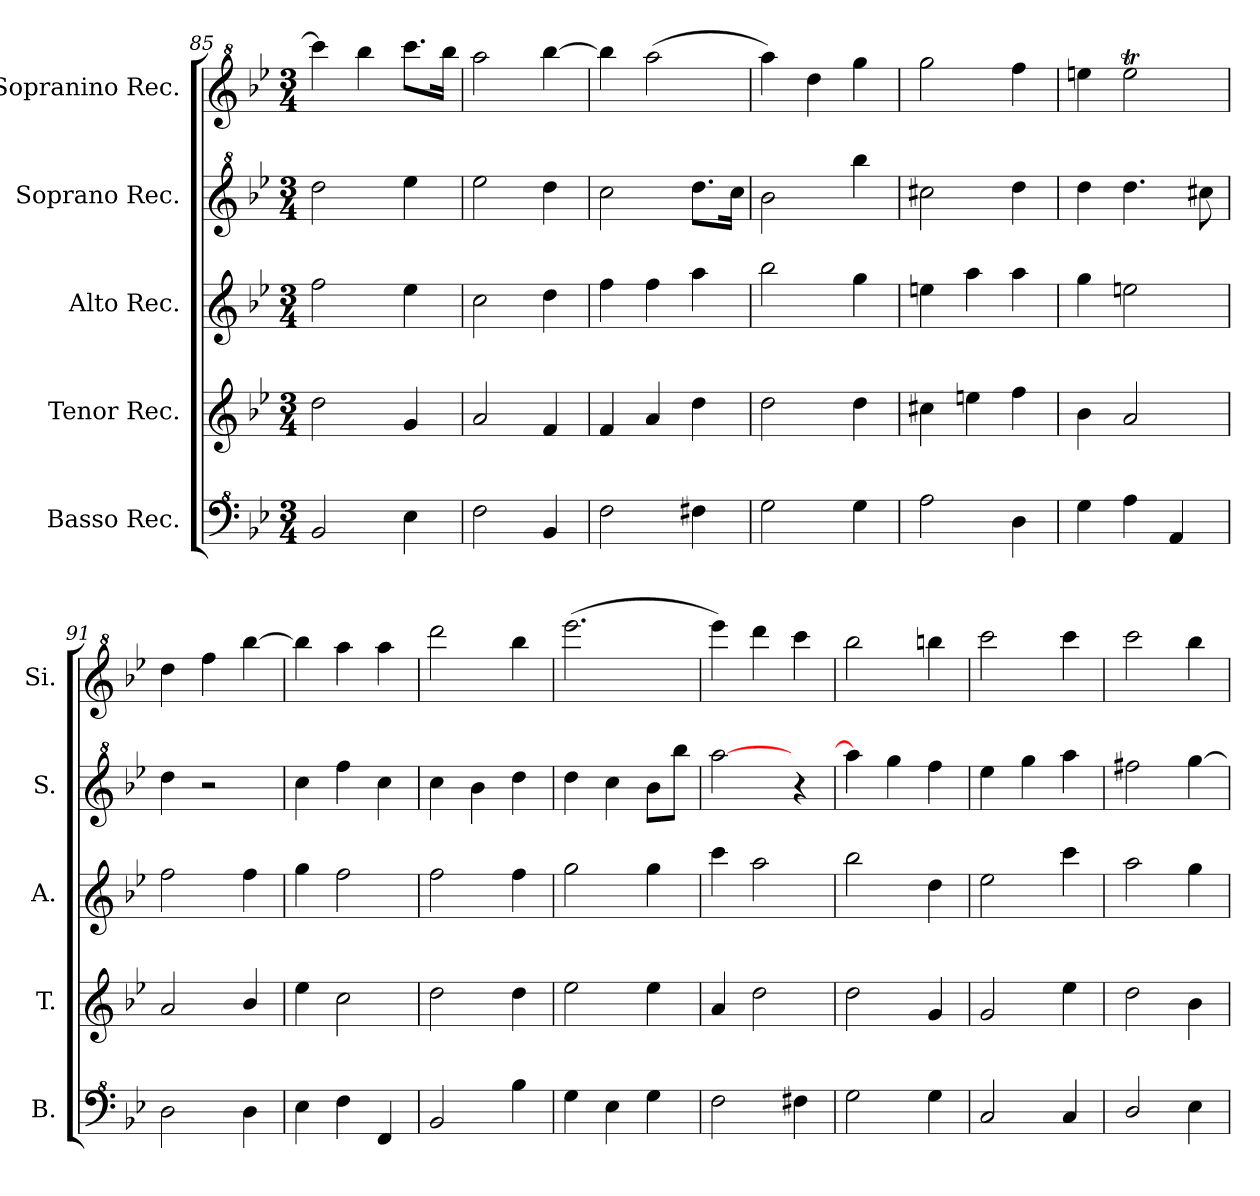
**kern	**kern	**kern	**kern	**kern
*part5	*part4	*part3	*part2	*part1
*staff5	*staff4	*staff3	*staff2	*staff1
*I"Basso Rec.	*I"Tenor Rec.	*I"Alto Rec.	*I"Soprano Rec.	*I"Sopranino Rec.
*I'B.	*I'T.	*I'A.	*I'S.	*I'Si.
*clefF^4	*clefG2	*clefG2	*clefG^2	*clefG^2
*k[b-e-]	*k[b-e-]	*k[b-e-]	*k[b-e-]	*k[b-e-]
*M3/4	*M3/4	*M3/4	*M3/4	*M3/4
=85	=85	=85	=85	=85
2B-/	2dd\	2ff\	2ddd\	4cccc\]
.	.	.	.	4bbb-\
4e-\	4g/	4ee-\	4eee-\	8.cccc\L
.	.	.	.	16bbb-\Jk
=86	=86	=86	=86	=86
2f\	2a/	2cc\	2eee-\	2aaa\
4B-/	4f/	4dd\	4ddd\	[4bbb-\
=87	=87	=87	=87	=87
2f\	4f/	4ff\	2ccc\	4bbb-\]
.	4a/	4ff\	.	(>2aaa\
4f#X\	4dd\	4aa\	8.ddd\L	.
.	.	.	16ccc\Jk	.
=88	=88	=88	=88	=88
2g\	2dd\	2bb-\	2bb-\	4aaa\)
.	.	.	.	4ddd\
4g\	4dd\	4gg\	4bbb-\	4ggg\
!!LO:LB:g=z
=89	=89	=89	=89	=89
2a\	4cc#X\	4een\	2ccc#X\	2ggg\
.	4een\	4aa\	.	.
4d\	4ff\	4aa\	4ddd\	4fff\
=90	=90	=90	=90	=90
4g\	4b-\	4gg\	4ddd\	4eeen\
4a\	2a/	2een\	4.ddd\	2eeet\
4A/	.	.	.	.
.	.	.	8ccc#X\	.
=91	=91	=91	=91	=91
2d\	2a/	2ff\	4ddd\	4ddd\
.	.	.	2r	4fff\
4d\	4b-/	4ff\	.	[4bbb-\
=92	=92	=92	=92	=92
4e-\	4ee-\	4gg\	4ccc\	4bbb-\]
4f\	2cc\	2ff\	4fff\	4aaa\
4F/	.	.	4ccc\	4aaa\
=93	=93	=93	=93	=93
2B-/	2dd\	2ff\	4ccc\	2dddd\
.	.	.	4bb-\	.
4b-\	4dd\	4ff\	4ddd\	4bbb-\
=94	=94	=94	=94	=94
4g\	2ee-\	2gg\	4ddd\	(>2.eeee-\
4e-\	.	.	4ccc\	.
4g\	4ee-\	4gg\	8bb-\L	.
.	.	.	8bbb-\J	.
=95	=95	=95	=95	=95
2f\	4a/	4ccc\	[2aaa\	4eeee-\)
.	2dd\	2aa\	.	4dddd\
4f#X\	.	.	4r	4cccc\
=96	=96	=96	=96	=96
2g\	2dd\	2bb-\	4aaa\]	2bbb-\
.	.	.	4ggg\	.
4g\	4g/	4dd\	4fff\	4bbbn\
=97	=97	=97	=97	=97
2c/	2g/	2ee-\	4eee-\	2cccc\
.	.	.	4ggg\	.
4c/	4ee-\	4ccc\	4aaa\	4cccc\
=98	=98	=98	=98	=98
2d/	2dd\	2aa\	2fff#X\	2cccc\
4e-\	4b-\	4gg\	[4ggg\	4bbb-\
=	=	=	=	=
*-	*-	*-	*-	*-
